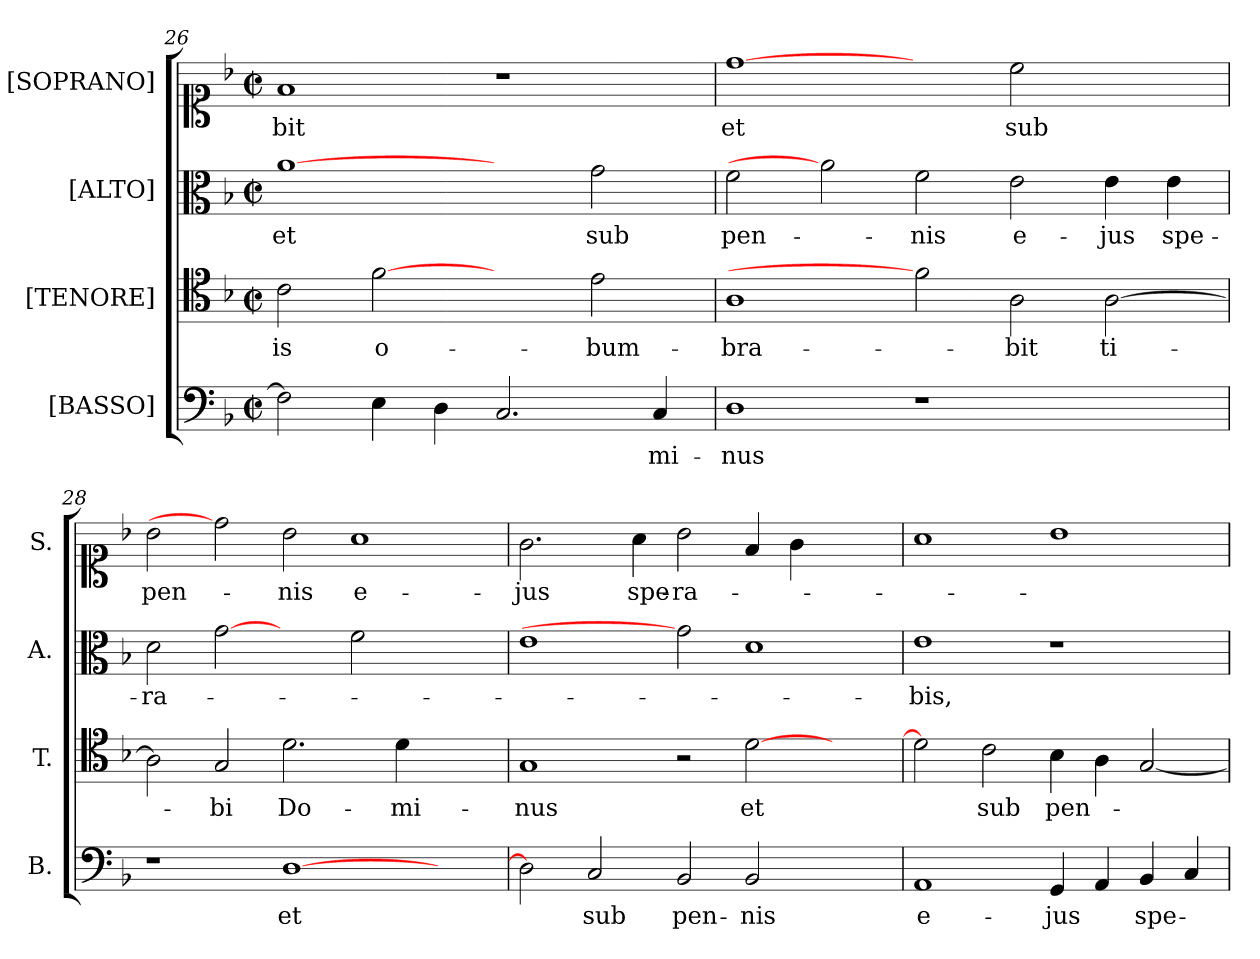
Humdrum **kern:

**kern	**text	**kern	**text	**kern	**text	**kern	**text
*part4	*part4	*part3	*part3	*part2	*part2	*part1	*part1
*staff4	*staff4	*staff3	*staff3	*staff2	*staff2	*staff1	*staff1
*I"[BASSO]	*	*I"[TENORE]	*	*I"[ALTO]	*	*I"[SOPRANO]	*
*I'B.	*	*I'T.	*	*I'A.	*	*I'S.	*
*clefF4	*	*clefC4	*	*clefC3	*	*clefC1	*
*k[b-]	*	*k[b-]	*	*k[b-]	*	*k[b-]	*
*d:	*	*d:	*	*d:	*	*d:	*
*M2/2	*	*M2/2	*	*M2/2	*	*M2/2	*
*met(c|)	*	*met(c|)	*	*met(c|)	*	*met(c|)	*
=26	=26	=26	=26	=26	=26	=26	=26
!	!	!	!LO:LY:b:color=#000000	!	!	!	!
!	!	!	!	!	!LO:LY:b:color=#000000	!	!
!	!	!	!	!	!	!	!LO:LY:b:color=#000000
2Fi\]	.	2ci\	-is	[1ai	et	1fi	-bit
!	!	!	!LO:LY:b:color=#000000	!	!	!	!
4Ei\	.	[2fi	o-	.	.	.	.
4Di\	.	.	.	.	.	.	.
2.Ci/	.	2ryy	.	2ryy	.	1r	.
!	!	!	!LO:LY:b:color=#000000	!	!	!	!
!	!	!	!	!	!LO:LY:b:color=#000000	!	!
.	.	2ei\	-bum-	2gi\	sub	.	.
!	!LO:LY:b:color=#000000	!	!	!	!	!	!
4Ci/	-mi-	.	.	.	.	.	.
=27	=27	=27	=27	=27	=27	=27	=27
!	!LO:LY:b:color=#000000	!	!	!	!	!	!
!	!	!	!LO:LY:b:color=#000000	!	!	!	!
!	!	!	!	!	!LO:LY:b:color=#000000	!	!
!	!	!	!	!	!	!	!LO:LY:b:color=#000000
1Di	-nus	1Ai	-bra-	2fi\	pen-	[1ddi	et
.	.	.	.	2ai]	.	.	.
!	!	!	!	!	!LO:LY:b:color=#000000	!	!
1r	.	2fi]	.	2fi\	-nis	2ryy	.
!	!	!	!LO:LY:b:color=#000000	!	!	!	!
!	!	!	!	!	!LO:LY:b:color=#000000	!	!
!	!	!	!	!	!	!	!LO:LY:b:color=#000000
.	.	2Ai\	-bit	2ei\	e-	2cci\	sub
!	!	!	!LO:LY:b:color=#000000	!	!	!	!
!	!	!	!	!	!LO:LY:b:color=#000000	!	!
2ryy	.	[>2Ai\	ti-	4ei\	-jus	2ryy	.
!	!	!	!	!	!LO:LY:b:color=#000000	!	!
.	.	.	.	4ei\	spe-	.	.
=28	=28	=28	=28	=28	=28	=28	=28
!	!	!	!	!	!LO:LY:b:color=#000000	!	!
!	!	!	!	!	!	!	!LO:LY:b:color=#000000
1r	.	2Ai\]	.	2di\	-ra-	2b-i\	pen-
!	!	!	!LO:LY:b:color=#000000	!	!	!	!
.	.	2Gi/	-bi	[2gi	.	2ddi]	.
!	!LO:LY:b:color=#000000	!	!	!	!	!	!
!	!	!	!LO:LY:b:color=#000000	!	!	!	!
!	!	!	!	!	!	!	!LO:LY:b:color=#000000
[>1Di	et	2.di\	Do-	2ryy	.	2b-i\	-nis
!	!	!	!	!	!	!	!LO:LY:b:color=#000000
.	.	.	.	2fi\	.	1ai	e-
!	!	!	!LO:LY:b:color=#000000	!	!	!	!
.	.	4di\	-mi-	.	.	.	.
2ryy	.	2ryy	.	2ryy	.	.	.
!!LO:LB:g=z
=29	=29	=29	=29	=29	=29	=29	=29
!	!	!	!LO:LY:b:color=#000000	!	!	!	!
!	!	!	!	!	!	!	!LO:LY:b:color=#000000
2Di\]	.	1Gi	-nus	1ei	.	2.gi\	-jus
!	!LO:LY:b:color=#000000	!	!	!	!	!	!
2Ci/	sub	.	.	.	.	.	.
!	!	!	!	!	!	!	!LO:LY:b:color=#000000
.	.	.	.	.	.	4ai\	spe-
!	!LO:LY:b:color=#000000	!	!	!	!	!	!
!	!	!	!	!	!	!	!LO:LY:b:color=#000000
2BB-i/	pen-	2r	.	2gi]	.	2b-i\	-ra-
!	!LO:LY:b:color=#000000	!	!	!	!	!	!
!	!	!	!LO:LY:b:color=#000000	!	!	!	!
2BB-i/	-nis	[>2di\	et	1di	.	4fi/	.
.	.	.	.	.	.	4gi\	.
2ryy	.	2ryy	.	.	.	2ryy	.
=30	=30	=30	=30	=30	=30	=30	=30
!	!LO:LY:b:color=#000000	!	!	!	!	!	!
!	!	!	!	!	!LO:LY:b:color=#000000	!	!
1AAi	e-	2di\]	.	1ei	-bis,	1ai	.
!	!	!	!LO:LY:b:color=#000000	!	!	!	!
.	.	2ci\	sub	.	.	.	.
!	!LO:LY:b:color=#000000	!	!	!	!	!	!
!	!	!	!LO:LY:b:color=#000000	!	!	!	!
4GGi/	-jus	4B-i\	pen-	1r	.	1b-i	.
4AAi/	.	4Ai\	.	.	.	.	.
!	!LO:LY:b:color=#000000	!	!	!	!	!	!
4BB-i/	spe-	[<2Gi/	.	.	.	.	.
4Ci/	.	.	.	.	.	.	.
=	=	=	=	=	=	=	=
*-	*-	*-	*-	*-	*-	*-	*-
